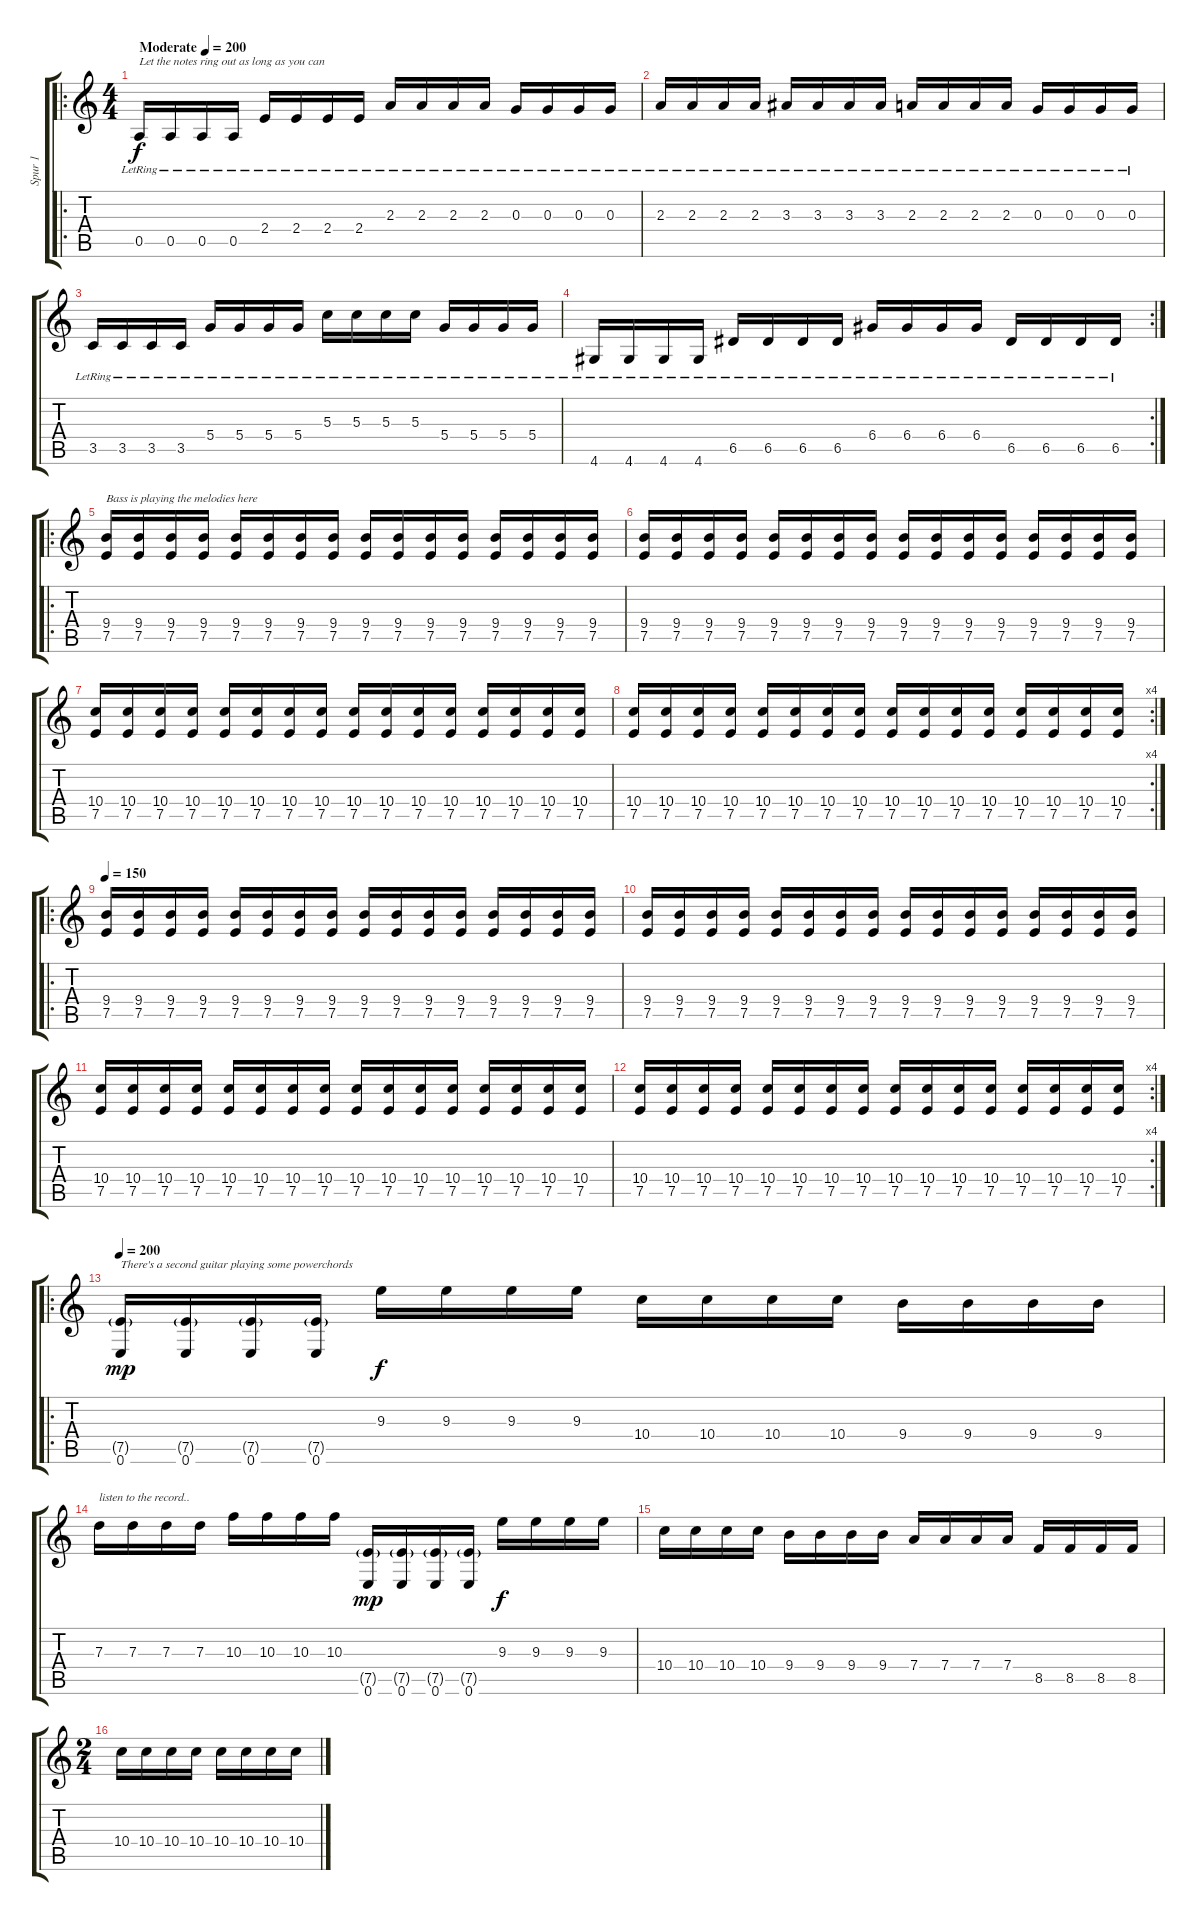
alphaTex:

\track ("Spur 1" "Spur 1") {instrument distortionguitar}
\staff {score tabs}
\tuning (E4 B3 G3 D3 A2 E2) {hide}
\ro
\ts (4 4)
\tempo (200 "Moderate")
\clef g2
\ks c
0.5{lr}.16{txt "Let the notes ring out as long as you can" dy f instrument distortionguitar} 0.5{lr}.16 0.5{lr}.16 0.5{lr}.16 2.4{lr}.16 2.4{lr}.16 2.4{lr}.16 2.4{lr}.16 2.3{lr}.16 2.3{lr}.16 2.3{lr}.16 2.3{lr}.16 0.3{lr}.16 0.3{lr}.16 0.3{lr}.16 0.3{lr}.16 |
2.3{lr}.16 2.3{lr}.16 2.3{lr}.16 2.3{lr}.16 3.3{lr}.16 3.3{lr}.16 3.3{lr}.16 3.3{lr}.16 2.3{lr}.16 2.3{lr}.16 2.3{lr}.16 2.3{lr}.16 0.3{lr}.16 0.3{lr}.16 0.3{lr}.16 0.3{lr}.16 |
3.5{lr}.16 3.5{lr}.16 3.5{lr}.16 3.5{lr}.16 5.4{lr}.16 5.4{lr}.16 5.4{lr}.16 5.4{lr}.16 5.3{lr}.16 5.3{lr}.16 5.3{lr}.16 5.3{lr}.16 5.4{lr}.16 5.4{lr}.16 5.4{lr}.16 5.4{lr}.16 |
\rc 2
4.6{lr}.16 4.6{lr}.16 4.6{lr}.16 4.6{lr}.16 6.5{lr}.16 6.5{lr}.16 6.5{lr}.16 6.5{lr}.16 6.4{lr}.16 6.4{lr}.16 6.4{lr}.16 6.4{lr}.16 6.5{lr}.16 6.5{lr}.16 6.5{lr}.16 6.5{lr}.16 |
\ro
(9.4 7.5).16{txt "Bass is playing the melodies here"} (9.4 7.5).16 (9.4 7.5).16 (9.4 7.5).16 (9.4 7.5).16 (9.4 7.5).16 (9.4 7.5).16 (9.4 7.5).16 (9.4 7.5).16 (9.4 7.5).16 (9.4 7.5).16 (9.4 7.5).16 (9.4 7.5).16 (9.4 7.5).16 (9.4 7.5).16 (9.4 7.5).16 |
(9.4 7.5).16 (9.4 7.5).16 (9.4 7.5).16 (9.4 7.5).16 (9.4 7.5).16 (9.4 7.5).16 (9.4 7.5).16 (9.4 7.5).16 (9.4 7.5).16 (9.4 7.5).16 (9.4 7.5).16 (9.4 7.5).16 (9.4 7.5).16 (9.4 7.5).16 (9.4 7.5).16 (9.4 7.5).16 |
(10.4 7.5).16 (10.4 7.5).16 (10.4 7.5).16 (10.4 7.5).16 (10.4 7.5).16 (10.4 7.5).16 (10.4 7.5).16 (10.4 7.5).16 (10.4 7.5).16 (10.4 7.5).16 (10.4 7.5).16 (10.4 7.5).16 (10.4 7.5).16 (10.4 7.5).16 (10.4 7.5).16 (10.4 7.5).16 |
\rc 4
(10.4 7.5).16 (10.4 7.5).16 (10.4 7.5).16 (10.4 7.5).16 (10.4 7.5).16 (10.4 7.5).16 (10.4 7.5).16 (10.4 7.5).16 (10.4 7.5).16 (10.4 7.5).16 (10.4 7.5).16 (10.4 7.5).16 (10.4 7.5).16 (10.4 7.5).16 (10.4 7.5).16 (10.4 7.5).16 |
\ro
\tempo 150
(9.4 7.5).16 (9.4 7.5).16 (9.4 7.5).16 (9.4 7.5).16 (9.4 7.5).16 (9.4 7.5).16 (9.4 7.5).16 (9.4 7.5).16 (9.4 7.5).16 (9.4 7.5).16 (9.4 7.5).16 (9.4 7.5).16 (9.4 7.5).16 (9.4 7.5).16 (9.4 7.5).16 (9.4 7.5).16 |
(9.4 7.5).16 (9.4 7.5).16 (9.4 7.5).16 (9.4 7.5).16 (9.4 7.5).16 (9.4 7.5).16 (9.4 7.5).16 (9.4 7.5).16 (9.4 7.5).16 (9.4 7.5).16 (9.4 7.5).16 (9.4 7.5).16 (9.4 7.5).16 (9.4 7.5).16 (9.4 7.5).16 (9.4 7.5).16 |
(10.4 7.5).16 (10.4 7.5).16 (10.4 7.5).16 (10.4 7.5).16 (10.4 7.5).16 (10.4 7.5).16 (10.4 7.5).16 (10.4 7.5).16 (10.4 7.5).16 (10.4 7.5).16 (10.4 7.5).16 (10.4 7.5).16 (10.4 7.5).16 (10.4 7.5).16 (10.4 7.5).16 (10.4 7.5).16 |
\rc 4
(10.4 7.5).16 (10.4 7.5).16 (10.4 7.5).16 (10.4 7.5).16 (10.4 7.5).16 (10.4 7.5).16 (10.4 7.5).16 (10.4 7.5).16 (10.4 7.5).16 (10.4 7.5).16 (10.4 7.5).16 (10.4 7.5).16 (10.4 7.5).16 (10.4 7.5).16 (10.4 7.5).16 (10.4 7.5).16 |
\ro
\tempo 200
(7.5{g} 0.6).16{txt "There's a second guitar playing some powerchords" dy mp} (7.5{g} 0.6).16 (7.5{g} 0.6).16 (7.5{g} 0.6).16 9.3.16{dy f} 9.3.16 9.3.16 9.3.16 10.4.16 10.4.16 10.4.16 10.4.16 9.4.16 9.4.16 9.4.16 9.4.16 |
7.3.16{txt "listen to the record.."} 7.3.16 7.3.16 7.3.16 10.3.16 10.3.16 10.3.16 10.3.16 (7.5{g} 0.6).16{dy mp} (7.5{g} 0.6).16 (7.5{g} 0.6).16 (7.5{g} 0.6).16 9.3.16{dy f} 9.3.16 9.3.16 9.3.16 |
10.4.16 10.4.16 10.4.16 10.4.16 9.4.16 9.4.16 9.4.16 9.4.16 7.4.16 7.4.16 7.4.16 7.4.16 8.5.16 8.5.16 8.5.16 8.5.16 |
\ts (2 4)
10.4.16 10.4.16 10.4.16 10.4.16 10.4.16 10.4.16 10.4.16 10.4.16
